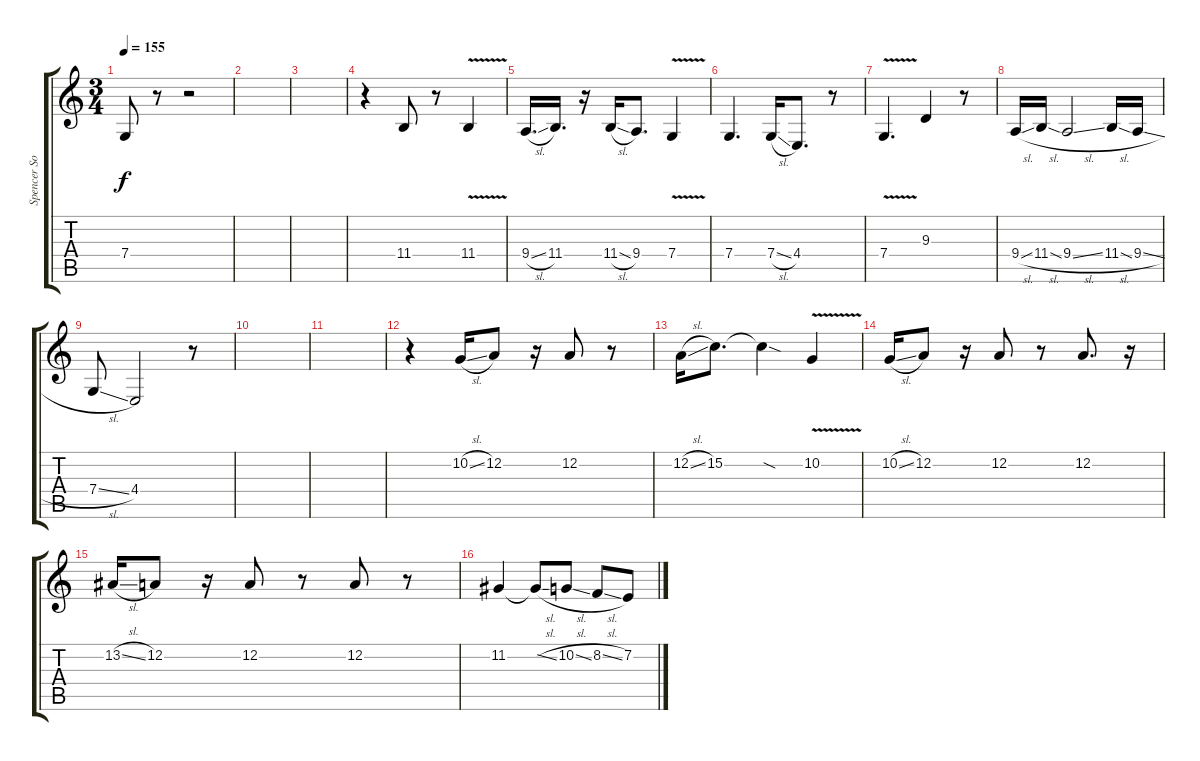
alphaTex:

\track ("Spencer Sotelo - Vocals" "Spencer So") {instrument flute}
\staff {score tabs}
\tuning (D4 A3 F3 C3 G2 C2) {hide}
\ts (3 4)
\tempo 155
\clef g2
\ks c
7.4{t}.8{dy f} r.8 r.2 |
|
|
r.4 11.4.8 r.8 11.4{v}.4 |
9.4{sl}.16{d} 11.4.16{d} r.16 11.4{sl}.16 9.4.8{d} 7.4{v}.4 |
7.4.4{d} 7.4{sl}.16 4.4.8{d} r.8 |
7.4{v}.4{d} 9.3.4 r.8 |
9.4{sl}.16 11.4{sl}.16 9.4{sl}.2 11.4{sl}.16 9.4{sl}.16 |
7.4{sl}.8 4.4.2 r.8 |
|
|
r.4 10.2{sl}.16 12.2.8 r.16 12.2.8 r.8 |
12.2{sl}.16 15.2.8{d} 15.2{sod t}.4 10.2{v}.4 |
10.2{sl}.16 12.2.8 r.16 12.2.8 r.8 12.2.8{d} r.16 |
13.2{sl}.16 12.2.8 r.16 12.2.8 r.8 12.2.8 r.8 |
11.2.4 11.2{sl t}.8 10.2{sl}.8 8.2{sl}.8 7.2{sl}.8
